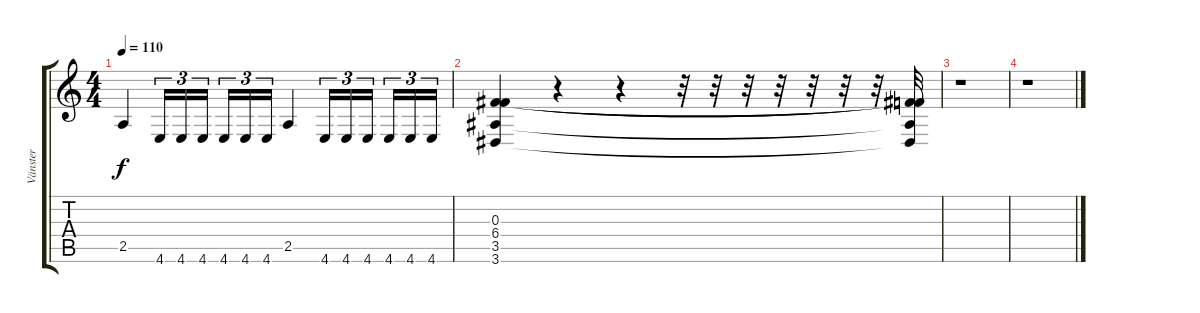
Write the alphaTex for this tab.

\track ("Vänster" "Vänster") {instrument overdrivenguitar}
\staff {score tabs}
\tuning (D4 A3 F3 C3 G2 C2) {hide}
\ts (4 4)
\tempo 110
\clef g2
\ks c
2.5.4{dy f} 4.6.16{tu (3 2)} 4.6.16{tu (3 2)} 4.6.16{tu (3 2) beam splitsecondary} 4.6.16{tu (3 2)} 4.6.16{tu (3 2)} 4.6.16{tu (3 2)} 2.5.4 4.6.16{tu (3 2)} 4.6.16{tu (3 2)} 4.6.16{tu (3 2) beam splitsecondary} 4.6.16{tu (3 2)} 4.6.16{tu (3 2)} 4.6.16{tu (3 2)} |
(0.3 6.4 3.5 3.6).4 r.4 r.4 r.32 r.32 r.32 r.32 r.32 r.32 r.32 (0.3{t} 6.4{t} 3.5{t} 3.6{t}).32 |
r.1 |
r.1
